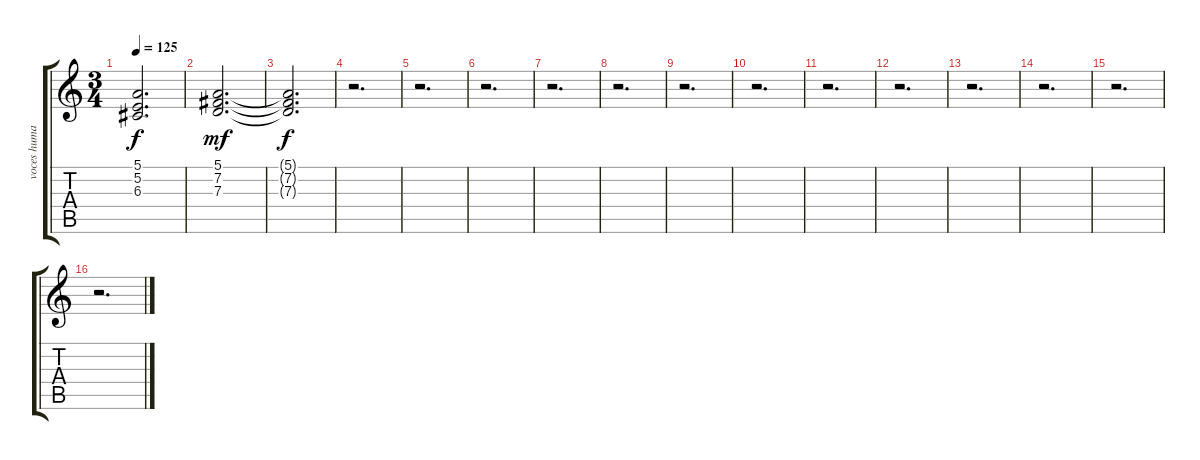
\track ("voces humanas" "voces huma") {instrument choiraahs}
\staff {score tabs}
\tuning (E4 B3 G3 D3 A2 E2) {hide}
\ts (3 4)
\tempo 125
\clef g2
\ks c
(5.1{t} 5.2{t} 6.3{t}).2{d dy f} |
(5.1 7.2 7.3).2{d dy mf} |
(5.1{t} 7.2{t} 7.3{t}).2{d dy f} |
r.2{d} |
r.2{d} |
r.2{d} |
r.2{d} |
r.2{d} |
r.2{d} |
r.2{d} |
r.2{d} |
r.2{d} |
r.2{d} |
r.2{d} |
r.2{d} |
r.2{d}
